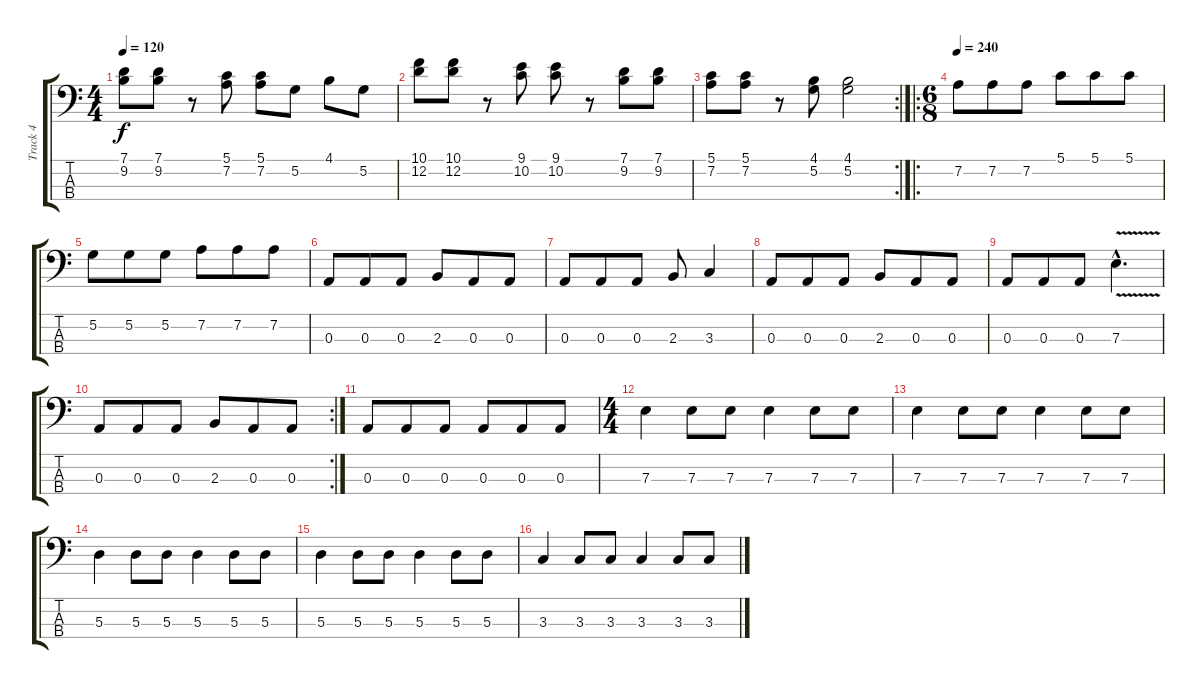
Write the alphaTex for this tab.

\track ("Track 4" "Track 4") {instrument electricbasspick}
\staff {score tabs}
\tuning (G2 D2 A1 E1) {hide}
\ts (4 4)
\tempo 120
\clef f4
\ks c
(7.1 9.2).8{dy f} (7.1 9.2).8 r.8 (5.1 7.2).8 (5.1 7.2).8 5.2.8 4.1.8 5.2.8 |
(10.1 12.2).8 (10.1 12.2).8 r.8 (9.1 10.2).8 (9.1 10.2).8 r.8 (7.1 9.2).8 (7.1 9.2).8 |
\rc 2
(5.1 7.2).8 (5.1 7.2).8 r.8 (4.1 5.2).8 (4.1 5.2).2 |
\ro
\ts (6 8)
\tempo 240
7.2.8 7.2.8 7.2.8 5.1.8 5.1.8 5.1.8 |
5.2.8 5.2.8 5.2.8 7.2.8 7.2.8 7.2.8 |
0.3.8 0.3.8 0.3.8 2.3.8 0.3.8 0.3.8 |
0.3.8 0.3.8 0.3.8 2.3.8 3.3.4 |
0.3.8 0.3.8 0.3.8 2.3.8 0.3.8 0.3.8 |
0.3.8 0.3.8 0.3.8 7.3{v hac}.4{d} |
\rc 2
0.3.8 0.3.8 0.3.8 2.3.8 0.3.8 0.3.8 |
0.3.8 0.3.8 0.3.8 0.3.8 0.3.8 0.3.8 |
\ts (4 4)
7.3.4 7.3.8 7.3.8 7.3.4 7.3.8 7.3.8 |
7.3.4 7.3.8 7.3.8 7.3.4 7.3.8 7.3.8 |
5.3.4 5.3.8 5.3.8 5.3.4 5.3.8 5.3.8 |
5.3.4 5.3.8 5.3.8 5.3.4 5.3.8 5.3.8 |
3.3.4 3.3.8 3.3.8 3.3.4 3.3.8 3.3.8
